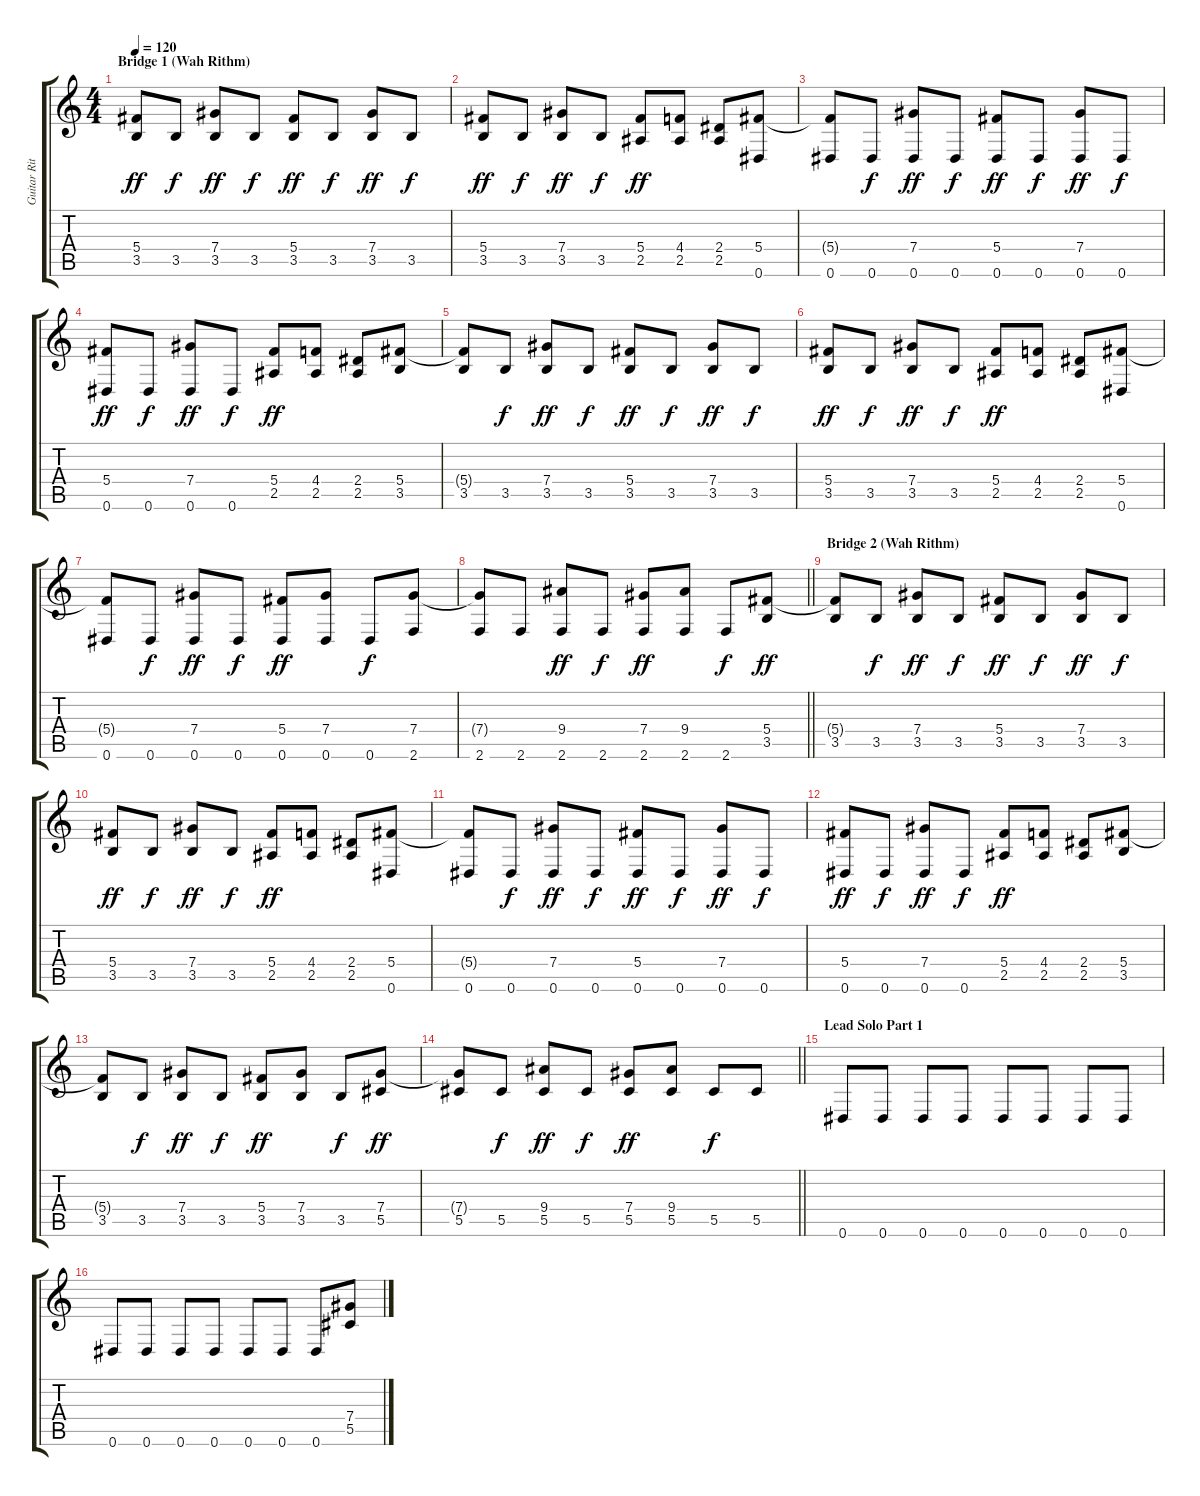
\track ("Guitar Rithm 2" "Guitar Rit") {instrument overdrivenguitar}
\staff {score tabs}
\tuning (Eb4 Bb3 Gb3 Db3 Ab2 Eb2) {hide}
\ts (4 4)
\section ("" "Bridge 1 (Wah Rithm)")
\tempo 120
\clef g2
\ks c
(5.4 3.5).8{dy ff} 3.5.8{dy f} (7.4 3.5).8{dy ff} 3.5.8{dy f} (5.4 3.5).8{dy ff} 3.5.8{dy f} (7.4 3.5).8{dy ff} 3.5.8{dy f} |
(5.4 3.5).8{dy ff} 3.5.8{dy f} (7.4 3.5).8{dy ff} 3.5.8{dy f} (5.4 2.5).8{dy ff} (4.4 2.5).8 (2.4 2.5).8 (5.4 0.6).8 |
(5.4{t} 0.6).8 0.6.8{dy f} (7.4 0.6).8{dy ff} 0.6.8{dy f} (5.4 0.6).8{dy ff} 0.6.8{dy f} (7.4 0.6).8{dy ff} 0.6.8{dy f} |
(5.4 0.6).8{dy ff} 0.6.8{dy f} (7.4 0.6).8{dy ff} 0.6.8{dy f} (5.4 2.5).8{dy ff} (4.4 2.5).8 (2.4 2.5).8 (5.4 3.5).8 |
(5.4{t} 3.5).8 3.5.8{dy f} (7.4 3.5).8{dy ff} 3.5.8{dy f} (5.4 3.5).8{dy ff} 3.5.8{dy f} (7.4 3.5).8{dy ff} 3.5.8{dy f} |
(5.4 3.5).8{dy ff} 3.5.8{dy f} (7.4 3.5).8{dy ff} 3.5.8{dy f} (5.4 2.5).8{dy ff} (4.4 2.5).8 (2.4 2.5).8 (5.4 0.6).8 |
(5.4{t} 0.6).8 0.6.8{dy f} (7.4 0.6).8{dy ff} 0.6.8{dy f} (5.4 0.6).8{dy ff} (7.4 0.6).8 0.6.8{dy f} (7.4 2.6).8 |
\barLineRight lightlight
(7.4{t} 2.6).8 2.6.8 (9.4 2.6).8{dy ff} 2.6.8{dy f} (7.4 2.6).8{dy ff} (9.4 2.6).8 2.6.8{dy f} (5.4 3.5).8{dy ff} |
\section ("" "Bridge 2 (Wah Rithm)")
(5.4{t} 3.5).8 3.5.8{dy f} (7.4 3.5).8{dy ff} 3.5.8{dy f} (5.4 3.5).8{dy ff} 3.5.8{dy f} (7.4 3.5).8{dy ff} 3.5.8{dy f} |
(5.4 3.5).8{dy ff} 3.5.8{dy f} (7.4 3.5).8{dy ff} 3.5.8{dy f} (5.4 2.5).8{dy ff} (4.4 2.5).8 (2.4 2.5).8 (5.4 0.6).8 |
(5.4{t} 0.6).8 0.6.8{dy f} (7.4 0.6).8{dy ff} 0.6.8{dy f} (5.4 0.6).8{dy ff} 0.6.8{dy f} (7.4 0.6).8{dy ff} 0.6.8{dy f} |
(5.4 0.6).8{dy ff} 0.6.8{dy f} (7.4 0.6).8{dy ff} 0.6.8{dy f} (5.4 2.5).8{dy ff} (4.4 2.5).8 (2.4 2.5).8 (5.4 3.5).8 |
(5.4{t} 3.5).8 3.5.8{dy f} (7.4 3.5).8{dy ff} 3.5.8{dy f} (5.4 3.5).8{dy ff} (7.4 3.5).8 3.5.8{dy f} (7.4 5.5).8{dy ff} |
\barLineRight lightlight
(7.4{t} 5.5).8 5.5.8{dy f} (9.4 5.5).8{dy ff} 5.5.8{dy f} (7.4 5.5).8{dy ff} (9.4 5.5).8 5.5.8{dy f} 5.5.8 |
\section ("" "Lead Solo Part 1")
0.6.8 0.6.8 0.6.8 0.6.8 0.6.8 0.6.8 0.6.8 0.6.8 |
0.6.8 0.6.8 0.6.8 0.6.8 0.6.8 0.6.8 0.6.8 (7.4 5.5).8
